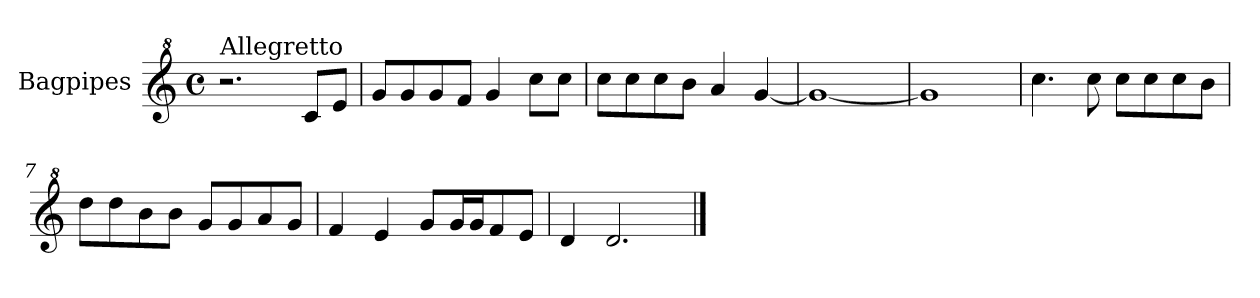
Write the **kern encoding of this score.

**kern
*part1
*staff1
*I"Bagpipes
*I'Bag
*clefG^2
*k[]
*C:
*M4/4
*met(c)
=1
!LO:TX:a:t=Allegretto
2.r
8cc/L
8ee/J
=2
8gg/L
8gg/
8gg/
8ff/J
4gg/
8ccc\L
8ccc\J
=3
8ccc\L
8ccc\
8ccc\
8bb\J
4aa/
[4gg/
=4
1gg_
=5
1gg]
=6
4.ccc\
8ccc\
8ccc\L
8ccc\
8ccc\
8bb\J
=7
8ddd\L
8ddd\
8bb\
8bb\J
8gg/L
8gg/
8aa/
8gg/J
=8
4ff/
4ee/
8gg/L
16gg/L
16gg/J
8ff/
8ee/J
=9
4dd/
2.dd/
==
*-
